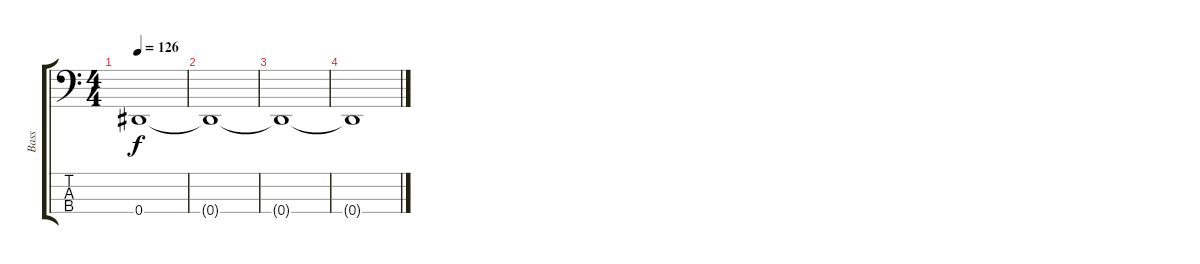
\track ("Bass" "Bass") {instrument electricbassfinger}
\staff {score tabs}
\tuning (Gb2 Db2 Ab1 Eb1) {hide}
\ts (4 4)
\tempo 126
\clef f4
\ks c
0.4{t}.1{dy f} |
0.4{t}.1 |
0.4{t}.1 |
0.4{t}.1
